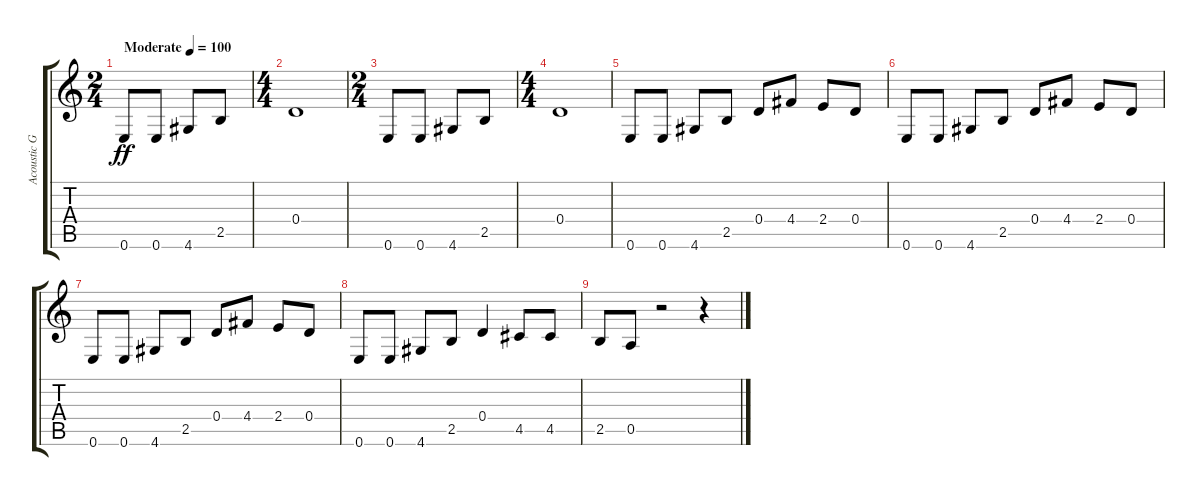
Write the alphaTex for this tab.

\track ("Acoustic Guitar (nylon)" "Acoustic G") {instrument acousticguitarnylon}
\staff {score tabs}
\tuning (E4 B3 G3 D3 A2 E2) {hide}
\ts (2 4)
\tempo (100 "Moderate")
\clef g2
\ks c
0.6.8{dy ff instrument acousticguitarnylon} 0.6.8 4.6.8 2.5.8 |
\ts (4 4)
0.4.1 |
\ts (2 4)
0.6.8 0.6.8 4.6.8 2.5.8 |
\ts (4 4)
0.4.1 |
0.6.8 0.6.8 4.6.8 2.5.8 0.4.8 4.4.8 2.4.8 0.4.8 |
0.6.8 0.6.8 4.6.8 2.5.8 0.4.8 4.4.8 2.4.8 0.4.8 |
0.6.8 0.6.8 4.6.8 2.5.8 0.4.8 4.4.8 2.4.8 0.4.8 |
0.6.8 0.6.8 4.6.8 2.5.8 0.4.4 4.5.8 4.5.8 |
2.5.8 0.5.8 r.2 r.4
